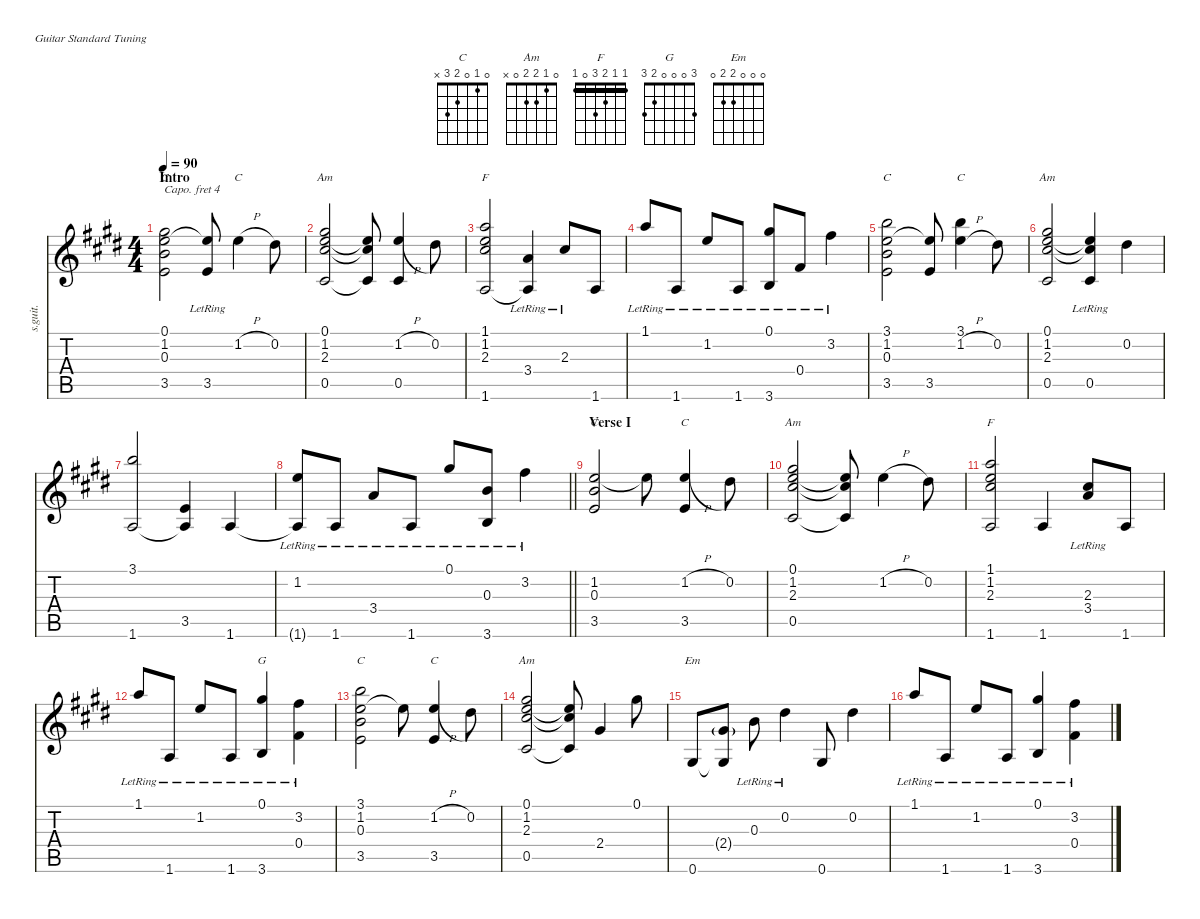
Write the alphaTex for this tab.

\defaultSystemsLayout 4
\hideDynamics
\bracketExtendMode nobrackets
\otherSystemsTrackNameOrientation horizontal
\track ("Guitar I" "s.guit.") {instrument acousticguitarsteel}
\staff {score tabs}
\capo 4
\tuning (E4 B3 G3 D3 A2 E2)
\chord ("C" 0 1 0 2 3 x)
\chord ("Am" 0 1 2 2 0 x)
\chord ("F" 1 1 2 3 0 1) {barre 1}
\chord ("G" 3 0 0 0 2 3) {showfingering false}
\chord ("Em" 0 0 0 2 2 0) {showfingering false}
\ts (4 4)
\section ("" "Intro")
\tempo 90
\clef g2
\ks e
(0.1 1.2 0.3 3.5).2{ch "C" dy f instrument acousticguitarsteel} (1.2{t} 3.5{lr}).8 1.2{h}.4{ch "C"} 0.2.8 |
(0.1 1.2 2.3 0.5).2{ch "Am"} (1.2{t} 2.3{t} 0.5{t}).8 (1.2{h} 0.5).4 0.2.8 |
(1.1 1.2 2.3 1.6).2{ch "F"} (3.4{lr} 1.6{t}).4 2.3{lr}.8 1.6.8 |
1.1{lr}.8 1.6{lr}.8 1.2{lr}.8 1.6{lr}.8 (0.1{lr} 3.6{lr}).8 0.4{lr}.8 3.2{lr}.4 |
(3.1 1.2 0.3 3.5).2{ch "C"} (1.2{t} 3.5).8 (3.1 1.2{h}).4{ch "C"} 0.2.8 |
(0.1 1.2 2.3 0.5).2{ch "Am"} (1.2{t} 2.3{t} 0.5{lr}).4 0.2.4 |
(3.1 1.6).2 (3.5 1.6{t}).4 1.6.4 |
\barLineRight lightlight
(1.2{lr} 1.6{t}).8 1.6{lr}.8 3.4{lr}.8 1.6{lr}.8 0.1{lr}.8 (0.3 3.6{lr}).8 3.2{lr}.4 |
\section ("" "Verse I")
(1.2 0.3 3.5).2{ch "C"} 1.2{t}.8 (1.2{h} 3.5).4{ch "C"} 0.2.8 |
(0.1 1.2 2.3 0.5).2{ch "Am"} (1.2{t} 2.3{t} 0.5{t}).8 1.2{h}.4 0.2.8 |
(1.1 1.2 2.3 1.6).2{ch "F"} 1.6.4 (2.3{lr} 3.4).8 1.6.8 |
1.1{lr}.8 1.6{lr}.8 1.2{lr}.8 1.6{lr}.8 (0.1{lr} 3.6{lr}).4{ch "G"} (3.2{lr} 0.4).4 |
(3.1 1.2 0.3 3.5).2{ch "C"} 1.2{t}.8 (1.2{h} 3.5).4{ch "C"} 0.2.8 |
(0.1 1.2 2.3 0.5).2{ch "Am"} (1.2{t} 2.3{t} 0.5{t}).8 2.4.4 0.1.8 |
0.6.8{ch "Em"} (2.4{g} 0.6{t}).8 0.3{lr}.8 0.2{lr}.4 0.6.8 0.2.4 |
1.1{lr}.8 1.6{lr}.8 1.2{lr}.8 1.6{lr}.8 (0.1{lr} 3.6{lr}).4 (3.2{lr} 0.4).4
